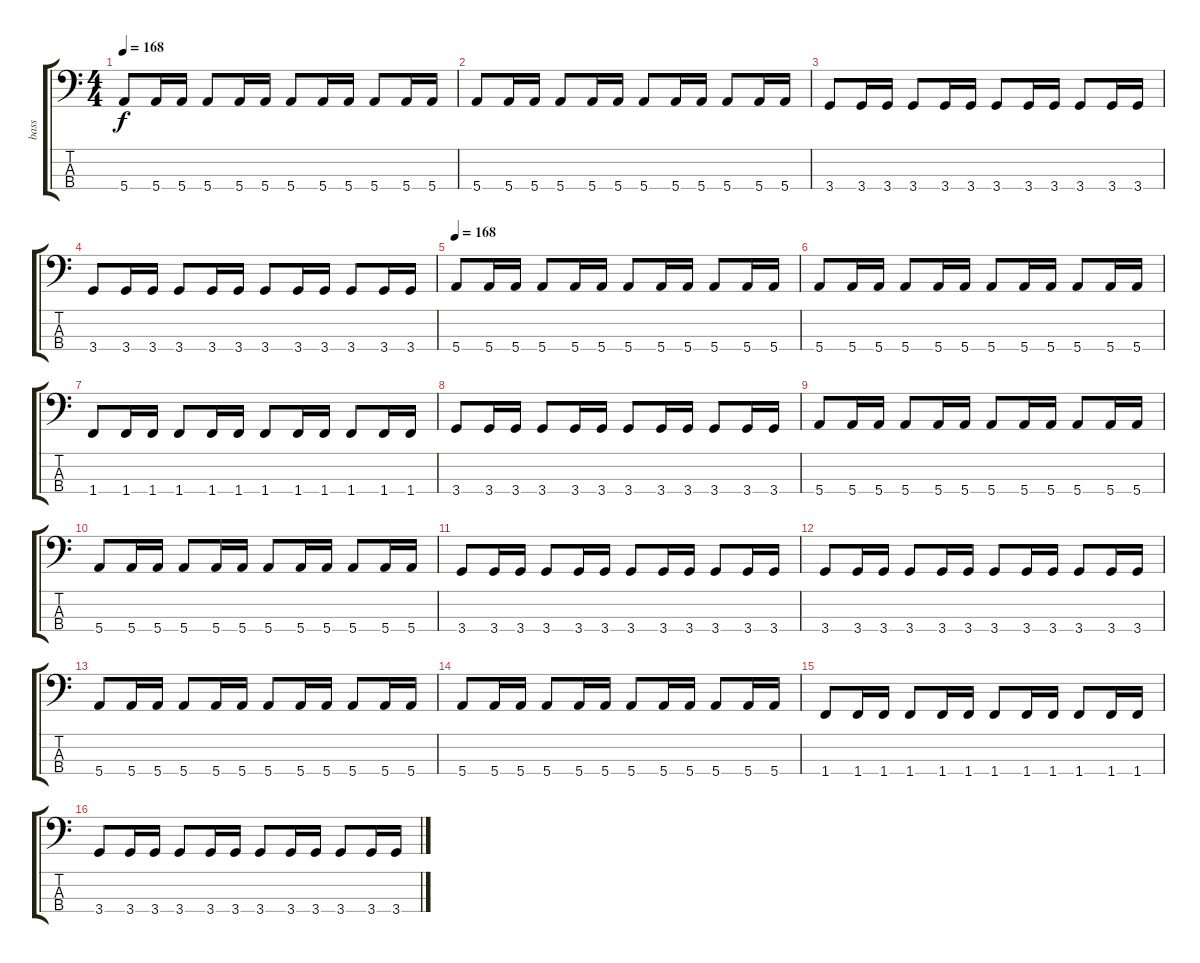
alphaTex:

\track ("bass" "bass") {instrument electricbassfinger}
\staff {score tabs}
\tuning (G2 D2 A1 E1) {hide}
\ts (4 4)
\tempo 168
\clef f4
\ks c
5.4.8{dy f} 5.4.16 5.4.16 5.4.8 5.4.16 5.4.16 5.4.8 5.4.16 5.4.16 5.4.8 5.4.16 5.4.16 |
5.4.8 5.4.16 5.4.16 5.4.8 5.4.16 5.4.16 5.4.8 5.4.16 5.4.16 5.4.8 5.4.16 5.4.16 |
3.4.8 3.4.16 3.4.16 3.4.8 3.4.16 3.4.16 3.4.8 3.4.16 3.4.16 3.4.8 3.4.16 3.4.16 |
3.4.8 3.4.16 3.4.16 3.4.8 3.4.16 3.4.16 3.4.8 3.4.16 3.4.16 3.4.8 3.4.16 3.4.16 |
\tempo 168
5.4.8 5.4.16 5.4.16 5.4.8 5.4.16 5.4.16 5.4.8 5.4.16 5.4.16 5.4.8 5.4.16 5.4.16 |
5.4.8 5.4.16 5.4.16 5.4.8 5.4.16 5.4.16 5.4.8 5.4.16 5.4.16 5.4.8 5.4.16 5.4.16 |
1.4.8 1.4.16 1.4.16 1.4.8 1.4.16 1.4.16 1.4.8 1.4.16 1.4.16 1.4.8 1.4.16 1.4.16 |
3.4.8 3.4.16 3.4.16 3.4.8 3.4.16 3.4.16 3.4.8 3.4.16 3.4.16 3.4.8 3.4.16 3.4.16 |
5.4.8 5.4.16 5.4.16 5.4.8 5.4.16 5.4.16 5.4.8 5.4.16 5.4.16 5.4.8 5.4.16 5.4.16 |
5.4.8 5.4.16 5.4.16 5.4.8 5.4.16 5.4.16 5.4.8 5.4.16 5.4.16 5.4.8 5.4.16 5.4.16 |
3.4.8 3.4.16 3.4.16 3.4.8 3.4.16 3.4.16 3.4.8 3.4.16 3.4.16 3.4.8 3.4.16 3.4.16 |
3.4.8 3.4.16 3.4.16 3.4.8 3.4.16 3.4.16 3.4.8 3.4.16 3.4.16 3.4.8 3.4.16 3.4.16 |
5.4.8 5.4.16 5.4.16 5.4.8 5.4.16 5.4.16 5.4.8 5.4.16 5.4.16 5.4.8 5.4.16 5.4.16 |
5.4.8 5.4.16 5.4.16 5.4.8 5.4.16 5.4.16 5.4.8 5.4.16 5.4.16 5.4.8 5.4.16 5.4.16 |
1.4.8 1.4.16 1.4.16 1.4.8 1.4.16 1.4.16 1.4.8 1.4.16 1.4.16 1.4.8 1.4.16 1.4.16 |
3.4.8 3.4.16 3.4.16 3.4.8 3.4.16 3.4.16 3.4.8 3.4.16 3.4.16 3.4.8 3.4.16 3.4.16
